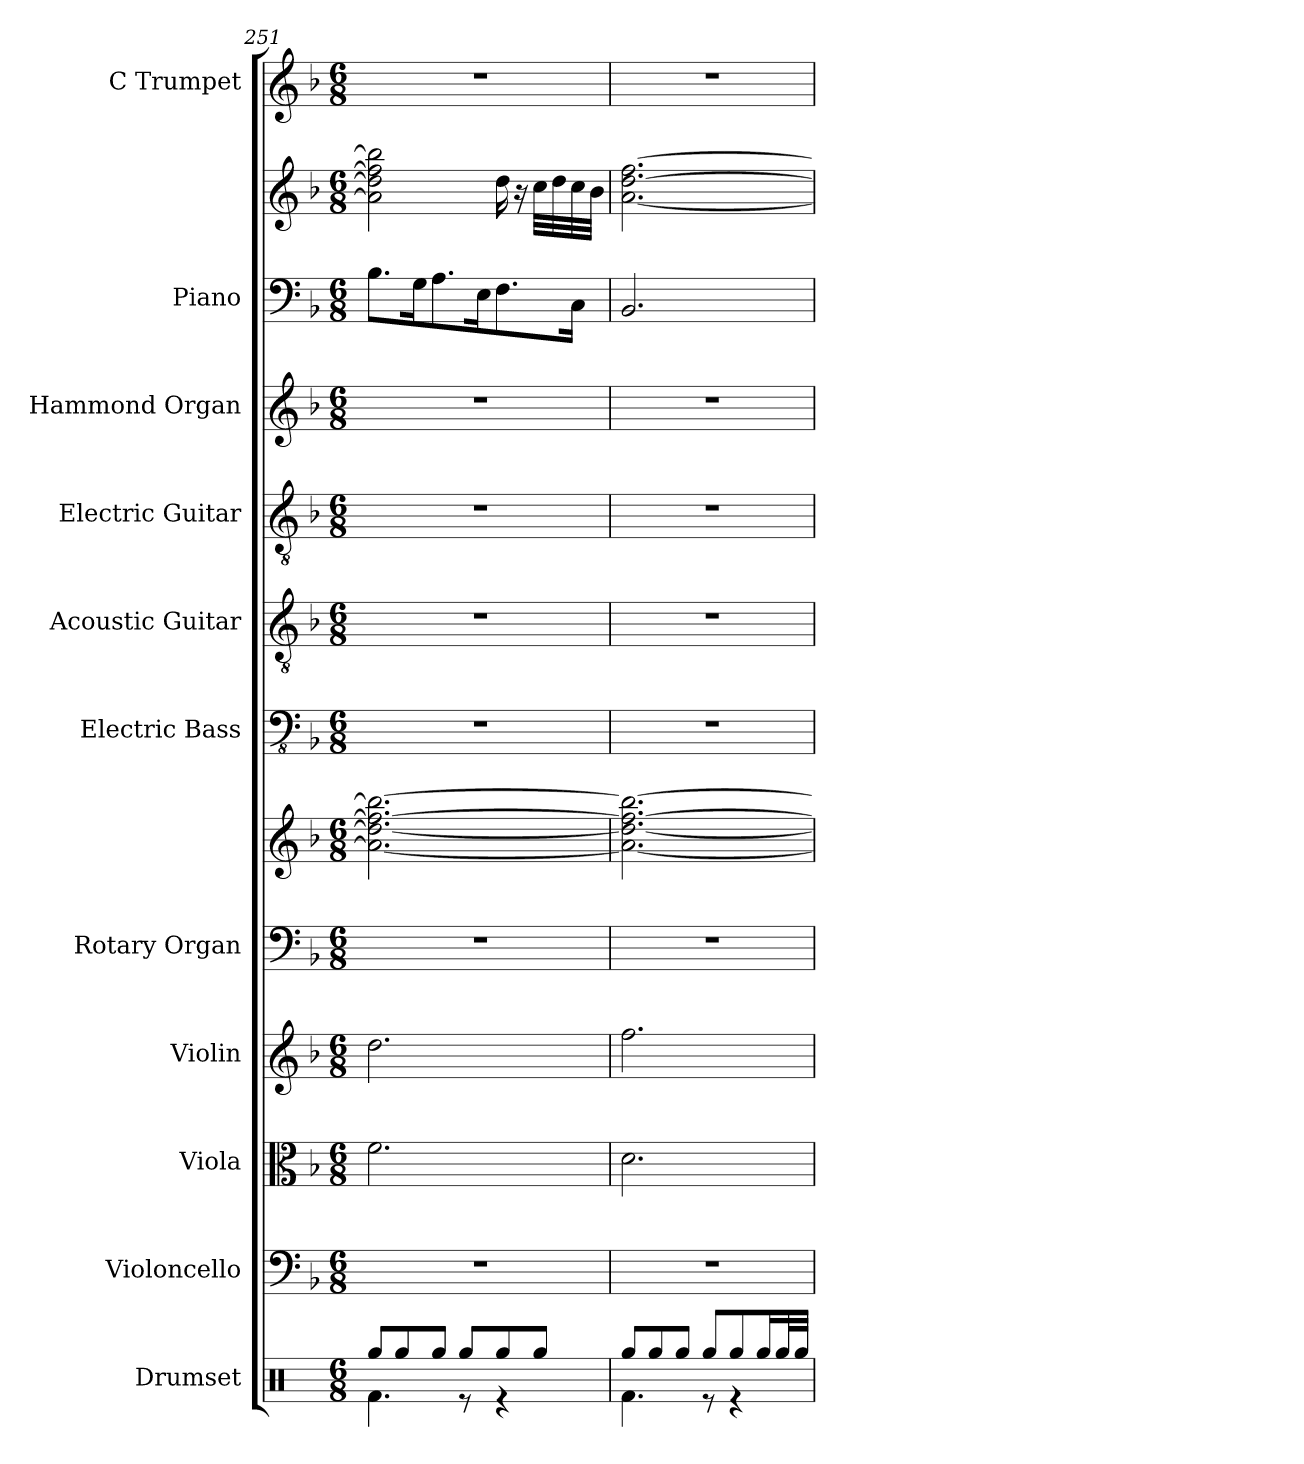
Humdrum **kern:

**kern	**kern	**kern	**kern	**kern	**kern	**kern	**kern	**kern	**kern	**kern	**kern	**kern
*part11	*part10	*part9	*part8	*part7	*part7	*part6	*part5	*part4	*part3	*part2	*part2	*part1
*staff13	*staff12	*staff11	*staff10	*staff9	*staff8	*staff7	*staff6	*staff5	*staff4	*staff3	*staff2	*staff1
*I"Drumset	*I"Violoncello	*I"Viola	*I"Violin	*I"Rotary Organ	*	*I"Electric Bass	*I"Acoustic Guitar	*I"Electric Guitar	*I"Hammond Organ	*I"Piano	*	*I"C Trumpet
*I'Drs.	*I'Vc.	*I'Vla.	*I'Vln.	*I'Rot. Org.	*	*I'El. B.	*I'Guit.	*I'El. Guit.	*I'Hm. Org.	*I'Pno.	*	*I'C Tpt.
!!LO:PB:g=z
*clefX	*clefF4	*clefC3	*clefG2	*clefF4	*clefG2	*clefFv4	*clefGv2	*clefGv2	*clefG2	*clefF4	*clefG2	*clefG2
*k[]	*k[b-]	*k[b-]	*k[b-]	*k[b-]	*k[b-]	*k[b-]	*k[b-]	*k[b-]	*k[b-]	*k[b-]	*k[b-]	*k[b-]
*M6/8	*M6/8	*M6/8	*M6/8	*M6/8	*M6/8	*M6/8	*M6/8	*M6/8	*M6/8	*M6/8	*M6/8	*M6/8
=251	=251	=251	=251	=251	=251	=251	=251	=251	=251	=251	=251	=251
*^	*	*	*	*	*	*	*	*	*	*	*	*
8Rgg/L	4.Rf\	2.r	2.f\	2.dd\	2.r	2.a\_ 2.dd\_ 2.ff\_ 2.bb-\_	2.r	2.r	2.r	2.r	8.B-\L	2a\] 2dd\] 2ff\] 2bb-\]	2.r
8Rgg/	.	.	.	.	.	.	.	.	.	.	.	.	.
.	.	.	.	.	.	.	.	.	.	.	16G\K	.	.
8Rgg/J	.	.	.	.	.	.	.	.	.	.	8.A\	.	.
8Rgg/L	8r	.	.	.	.	.	.	.	.	.	.	.	.
.	.	.	.	.	.	.	.	.	.	.	16E\K	.	.
8Rgg/	4r	.	.	.	.	.	.	.	.	.	8.F\	16dd\	.
.	.	.	.	.	.	.	.	.	.	.	.	16r	.
8Rgg/J	.	.	.	.	.	.	.	.	.	.	.	32cc\LLL	.
.	.	.	.	.	.	.	.	.	.	.	.	32dd\	.
.	.	.	.	.	.	.	.	.	.	.	16C\Jk	32cc\	.
.	.	.	.	.	.	.	.	.	.	.	.	32b-\JJJ	.
=252	=252	=252	=252	=252	=252	=252	=252	=252	=252	=252	=252	=252	=252
8Rgg/L	4.Rf\	2.r	2.d\	2.ff\	2.r	2.a\_ 2.dd\_ 2.ff\_ 2.bb-\_	2.r	2.r	2.r	2.r	2.BB-/	[2.a\ [2.dd\ [2.ff\	2.r
8Rgg/	.	.	.	.	.	.	.	.	.	.	.	.	.
8Rgg/J	.	.	.	.	.	.	.	.	.	.	.	.	.
8Rgg/L	8r	.	.	.	.	.	.	.	.	.	.	.	.
8Rgg/	4r	.	.	.	.	.	.	.	.	.	.	.	.
16Rgg/L	.	.	.	.	.	.	.	.	.	.	.	.	.
32Rgg/L	.	.	.	.	.	.	.	.	.	.	.	.	.
32Rgg/JJJ	.	.	.	.	.	.	.	.	.	.	.	.	.
*v	*v	*	*	*	*	*	*	*	*	*	*	*	*
=	=	=	=	=	=	=	=	=	=	=	=	=
*-	*-	*-	*-	*-	*-	*-	*-	*-	*-	*-	*-	*-
